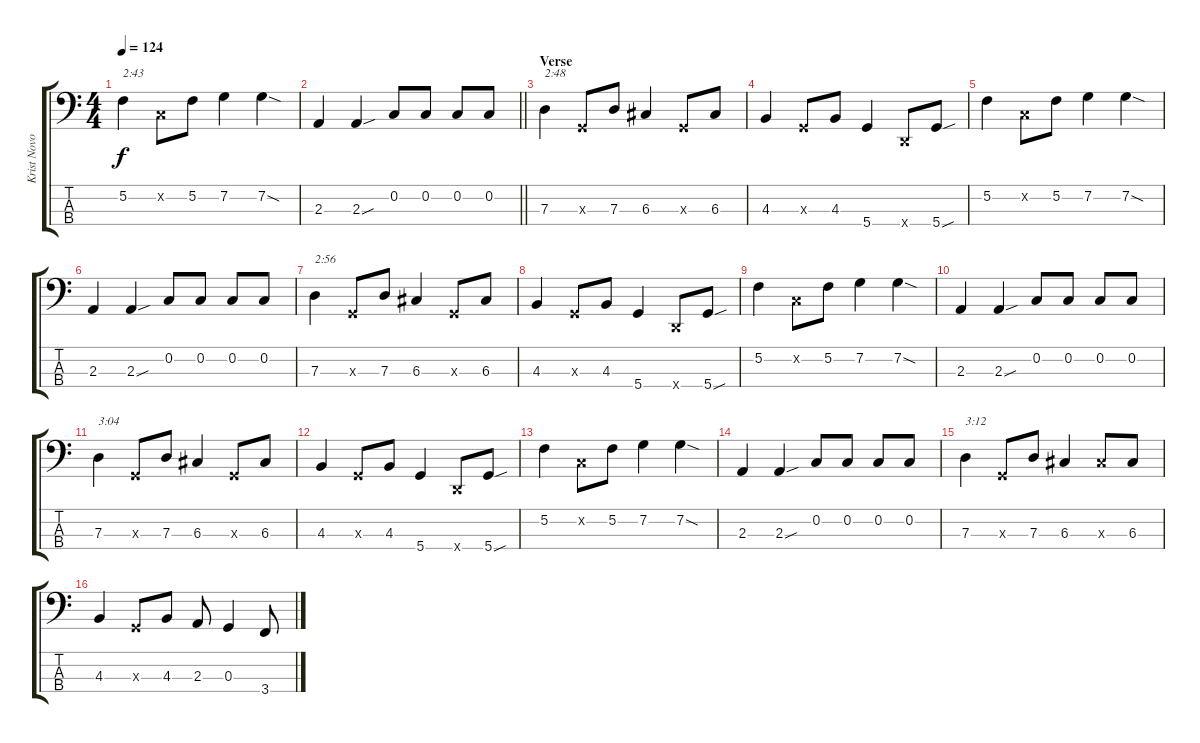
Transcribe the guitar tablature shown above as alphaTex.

\track ("Krist Novoselic" "Krist Novo") {instrument electricbasspick}
\staff {score tabs}
\tuning (F2 C2 G1 D1) {hide}
\ts (4 4)
\tempo 124
\clef f4
\ks c
5.2.4{txt "2:43" dy f} 0.2{x}.8 5.2.8 7.2.4 7.2{sod}.4 |
\barLineRight lightlight
2.3.4 2.3{sou}.4 0.2.8 0.2.8 0.2.8 0.2.8 |
\section ("" "Verse")
7.3.4{txt "2:48"} 0.3{x}.8 7.3.8 6.3.4 0.3{x}.8 6.3.8 |
4.3.4 0.3{x}.8 4.3.8 5.4.4 0.4{x}.8 5.4{sou}.8 |
5.2.4 0.2{x}.8 5.2.8 7.2.4 7.2{sod}.4 |
2.3.4 2.3{sou}.4 0.2.8 0.2.8 0.2.8 0.2.8 |
7.3.4{txt "2:56"} 0.3{x}.8 7.3.8 6.3.4 0.3{x}.8 6.3.8 |
4.3.4 0.3{x}.8 4.3.8 5.4.4 0.4{x}.8 5.4{sou}.8 |
5.2.4 0.2{x}.8 5.2.8 7.2.4 7.2{sod}.4 |
2.3.4 2.3{sou}.4 0.2.8 0.2.8 0.2.8 0.2.8 |
7.3.4{txt "3:04"} 0.3{x}.8 7.3.8 6.3.4 0.3{x}.8 6.3.8 |
4.3.4 0.3{x}.8 4.3.8 5.4.4 0.4{x}.8 5.4{sou}.8 |
5.2.4 0.2{x}.8 5.2.8 7.2.4 7.2{sod}.4 |
2.3.4 2.3{sou}.4 0.2.8 0.2.8 0.2.8 0.2.8 |
7.3.4{txt "3:12"} 0.3{x}.8 7.3.8 6.3.4 6.3{x}.8 6.3.8 |
4.3.4 0.3{x}.8 4.3.8 2.3.8 0.3.4 3.4.8
